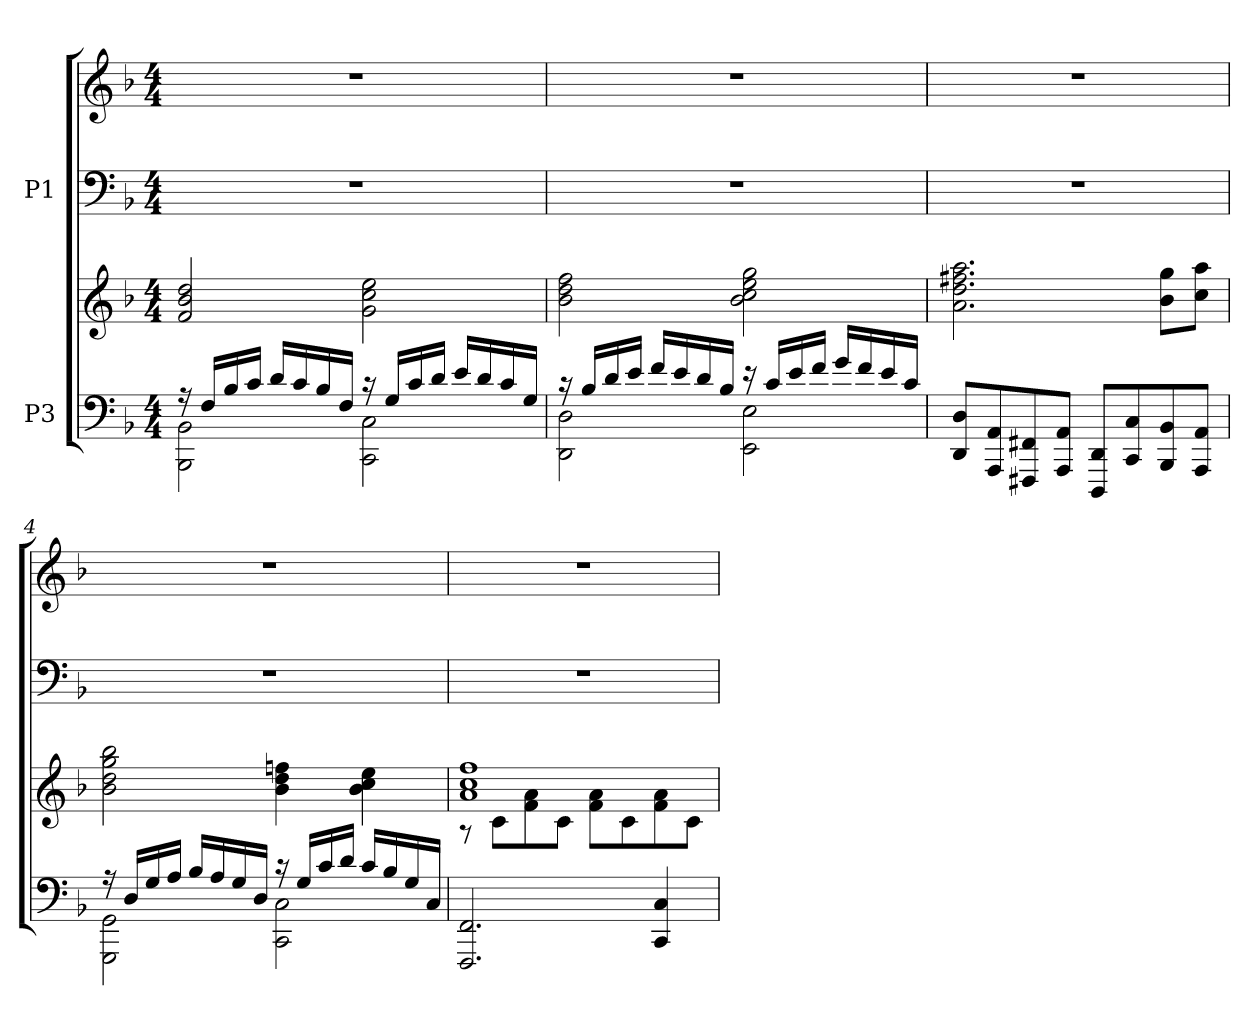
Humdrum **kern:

**kern	**kern	**kern	**kern
*part2	*part2	*part1	*part1
*staff4	*staff3	*staff2	*staff1
*I"P3	*	*I"P1	*
!!LO:PB:g=z
*clefF4	*clefG2	*clefF4	*clefG2
*k[b-]	*k[b-]	*k[b-]	*k[b-]
*F:	*F:	*F:	*F:
*M4/4	*M4/4	*M4/4	*M4/4
*MM80	*MM80	*MM80	*MM80
=1	=1	=1	=1
*^	*	*	*
16r	2BBB-i\ 2BB-i	2fi/ 2b-i 2ddi	1r	1r
16Fi/LL	.	.	.	.
16B-i/	.	.	.	.
16ci/JJ	.	.	.	.
16di/LL	.	.	.	.
16ci/	.	.	.	.
16B-i/	.	.	.	.
16Fi/JJ	.	.	.	.
16r	2CCi\ 2Ci	2gi\ 2cci 2eei	.	.
16Gi/LL	.	.	.	.
16ci/	.	.	.	.
16di/JJ	.	.	.	.
16ei/LL	.	.	.	.
16di/	.	.	.	.
16ci/	.	.	.	.
16Gi/JJ	.	.	.	.
=2	=2	=2	=2	=2
16r	2DDi\ 2Di	2b-i\ 2ddi 2ffi	1r	1r
16B-i/LL	.	.	.	.
16di/	.	.	.	.
16ei/JJ	.	.	.	.
16fi/LL	.	.	.	.
16ei/	.	.	.	.
16di/	.	.	.	.
16B-i/JJ	.	.	.	.
16r	2EEi\ 2Ei	2b-i\ 2cci 2eei 2ggi	.	.
16ci/LL	.	.	.	.
16ei/	.	.	.	.
16fi/JJ	.	.	.	.
16gi/LL	.	.	.	.
16fi/	.	.	.	.
16ei/	.	.	.	.
16ci/JJ	.	.	.	.
*v	*v	*	*	*
=3	=3	=3	=3
8DDi/ 8DiL	2.ai\ 2.ddi 2.ff#Xi 2.aai	1r	1r
8AAAi/ 8AAi	.	.	.
8FFF#Xi/ 8FF#Xi	.	.	.
8AAAi/ 8AAiJ	.	.	.
8DDDi/ 8DDiL	.	.	.
8CCi/ 8Ci	.	.	.
8BBB-i/ 8BB-i	8b-i\ 8ggiL	.	.
8AAAi/ 8AAiJ	8cci\ 8aaiJ	.	.
!!LO:LB:g=z
=4	=4	=4	=4
*^	*	*	*
16r	2GGGi\ 2GGi	2b-i\ 2ddi 2ggi 2bb-i	1r	1r
16Di/LL	.	.	.	.
16Gi/	.	.	.	.
16Ai/JJ	.	.	.	.
16B-i/LL	.	.	.	.
16Ai/	.	.	.	.
16Gi/	.	.	.	.
16Di/JJ	.	.	.	.
16r	2CCi\ 2Ci	4b-i\ 4ddi 4ffni	.	.
16Gi/LL	.	.	.	.
16ci/	.	.	.	.
16di/JJ	.	.	.	.
16ci/LL	.	4b-i\ 4cci 4eei	.	.
16B-i/	.	.	.	.
16Gi/	.	.	.	.
16Ci/JJ	.	.	.	.
*v	*v	*	*	*
=5	=5	=5	=5
*	*^	*	*
2.FFFi/ 2.FFi	1ai 1cci 1ffi	8r	1r	1r
.	.	8ci\L	.	.
.	.	8fi\ 8ai	.	.
.	.	8ci\J	.	.
.	.	8fi\ 8aiL	.	.
.	.	8ci\	.	.
4CCi/ 4Ci	.	8fi\ 8ai	.	.
.	.	8ci\J	.	.
*	*v	*v	*	*
=	=	=	=
*-	*-	*-	*-
